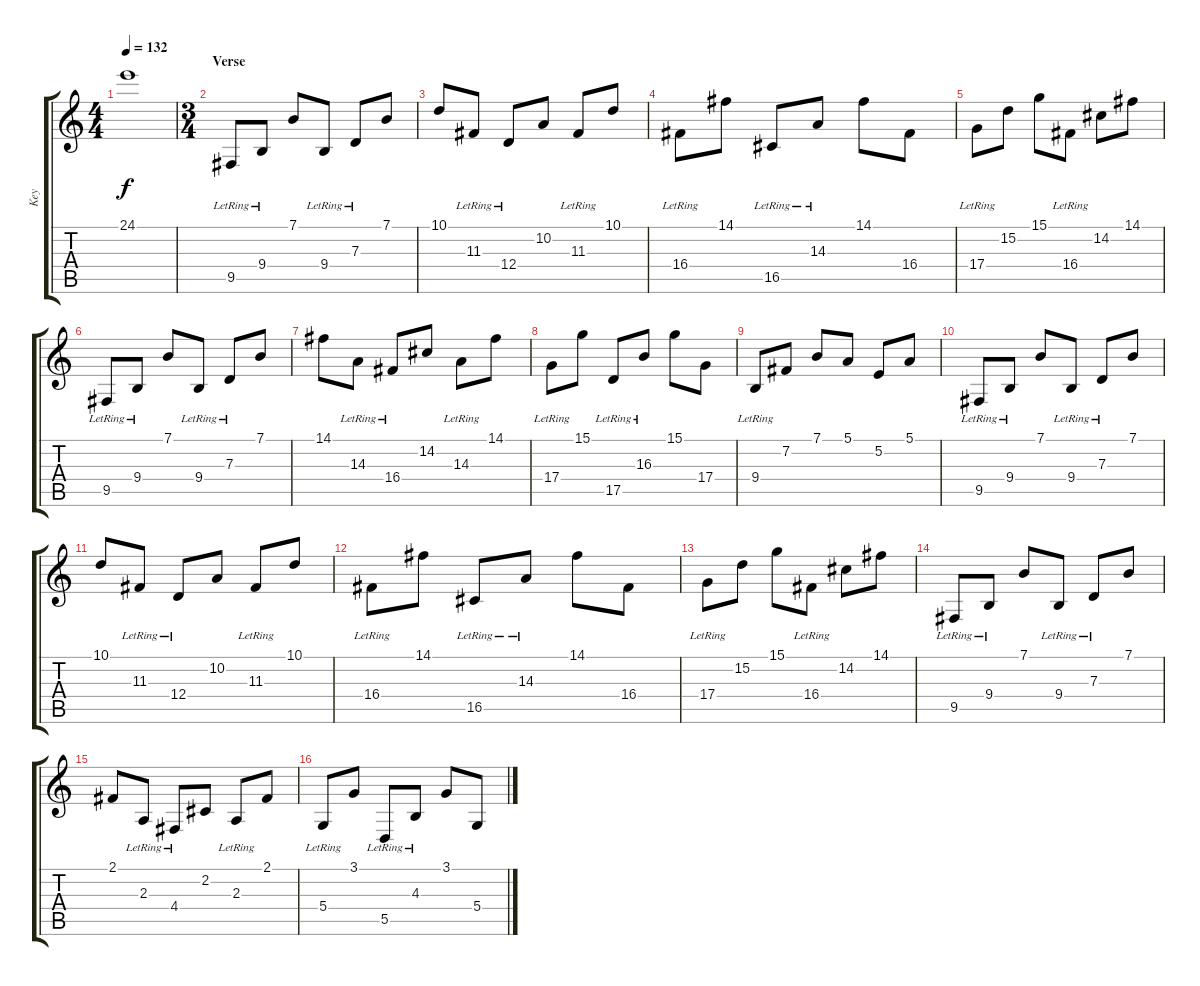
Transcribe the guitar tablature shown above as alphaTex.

\track ("Key" "Key") {instrument lead2sawtooth}
\staff {score tabs}
\tuning (E4 B3 G3 D3 A2 E2) {hide}
\ts (4 4)
\tempo 132
\clef g2
\ks c
24.1{t}.1{dy f} |
\ts (3 4)
\section ("" "Verse")
9.5{lr}.8{volume 16 instrument electricgrandpiano} 9.4{lr}.8 7.1.8 9.4{lr}.8 7.3{lr}.8 7.1.8 |
10.1.8 11.3{lr}.8 12.4{lr}.8 10.2.8 11.3{lr}.8 10.1.8 |
16.4{lr}.8 14.1.8 16.5{lr}.8 14.3{lr}.8 14.1.8 16.4.8 |
17.4{lr}.8 15.2.8 15.1.8 16.4{lr}.8 14.2.8 14.1.8 |
9.5{lr}.8{volume 16 instrument electricgrandpiano} 9.4{lr}.8 7.1.8 9.4{lr}.8 7.3{lr}.8 7.1.8 |
14.1.8 14.3{lr}.8 16.4{lr}.8 14.2.8 14.3{lr}.8 14.1.8 |
17.4{lr}.8 15.1.8 17.5{lr}.8 16.3{lr}.8 15.1.8 17.4.8 |
9.4{lr}.8 7.2.8 7.1.8 5.1.8 5.2.8 5.1.8 |
9.5{lr}.8{volume 16 instrument electricgrandpiano} 9.4{lr}.8 7.1.8 9.4{lr}.8 7.3{lr}.8 7.1.8 |
10.1.8 11.3{lr}.8 12.4{lr}.8 10.2.8 11.3{lr}.8 10.1.8 |
16.4{lr}.8 14.1.8 16.5{lr}.8 14.3{lr}.8 14.1.8 16.4.8 |
17.4{lr}.8 15.2.8 15.1.8 16.4{lr}.8 14.2.8 14.1.8 |
9.5{lr}.8{volume 16 instrument electricgrandpiano} 9.4{lr}.8 7.1.8 9.4{lr}.8 7.3{lr}.8 7.1.8 |
2.1.8 2.3{lr}.8 4.4{lr}.8 2.2.8 2.3{lr}.8 2.1.8 |
5.4{lr}.8 3.1.8 5.5{lr}.8 4.3{lr}.8 3.1.8 5.4.8
